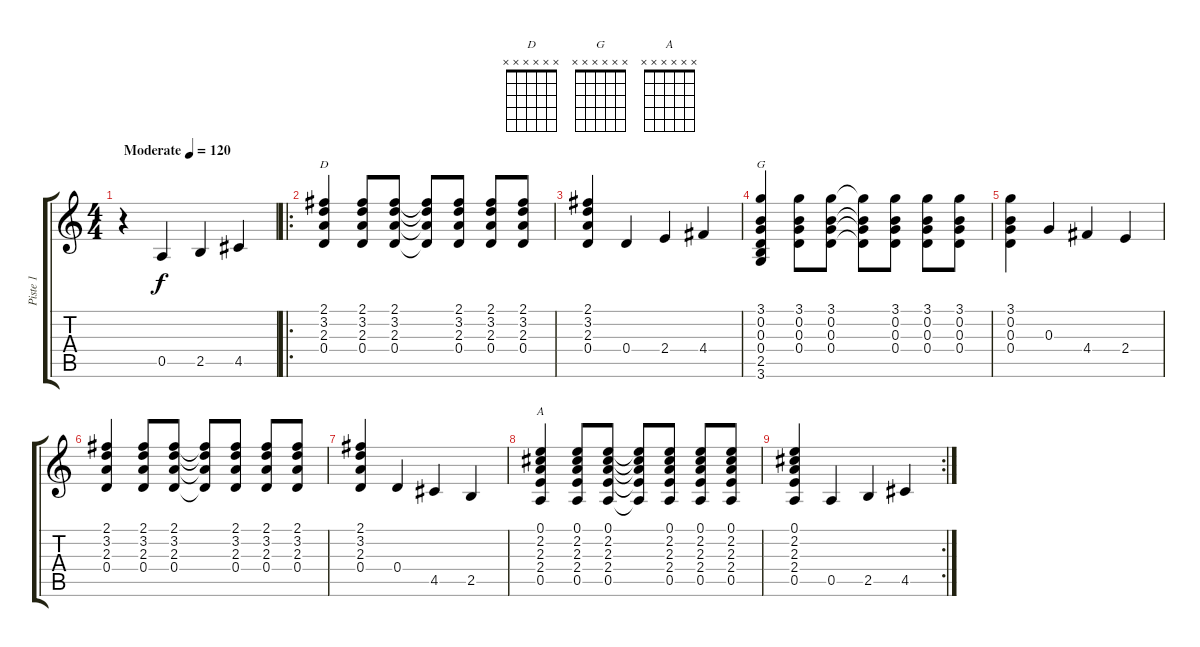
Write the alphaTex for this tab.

\track ("Piste 1" "Piste 1") {instrument acousticguitarsteel}
\staff {score tabs}
\tuning (E4 B3 G3 D3 A2 E2) {hide}
\chord ("D" x x x x x x)
\chord ("G" x x x x x x)
\chord ("A" x x x x x x)
\ts (4 4)
\tempo (120 "Moderate")
\clef g2
\ks c
r.4{dy f instrument acousticguitarsteel} 0.5.4 2.5.4 4.5.4 |
\ro
(2.1 3.2 2.3 0.4).4{ch "D"} (2.1 3.2 2.3 0.4).8 (2.1 3.2 2.3 0.4).8 (2.1{t} 3.2{t} 2.3{t} 0.4{t}).8 (2.1 3.2 2.3 0.4).8 (2.1 3.2 2.3 0.4).8 (2.1 3.2 2.3 0.4).8 |
(2.1 3.2 2.3 0.4).4 0.4.4 2.4.4 4.4.4 |
(3.1 0.2 0.3 0.4 2.5 3.6).4{ch "G"} (3.1 0.2 0.3 0.4).8 (3.1 0.2 0.3 0.4).8 (3.1{t} 0.2{t} 0.3{t} 0.4{t}).8 (3.1 0.2 0.3 0.4).8 (3.1 0.2 0.3 0.4).8 (3.1 0.2 0.3 0.4).8 |
(3.1 0.2 0.3 0.4).4 0.3.4 4.4.4 2.4.4 |
(2.1 3.2 2.3 0.4).4 (2.1 3.2 2.3 0.4).8 (2.1 3.2 2.3 0.4).8 (2.1{t} 3.2{t} 2.3{t} 0.4{t}).8 (2.1 3.2 2.3 0.4).8 (2.1 3.2 2.3 0.4).8 (2.1 3.2 2.3 0.4).8 |
(2.1 3.2 2.3 0.4).4 0.4.4 4.5.4 2.5.4 |
(0.1 2.2 2.3 2.4 0.5).4{ch "A"} (0.1 2.2 2.3 2.4 0.5).8 (0.1 2.2 2.3 2.4 0.5).8 (0.1{t} 2.2{t} 2.3{t} 2.4{t} 0.5{t}).8 (0.1 2.2 2.3 2.4 0.5).8 (0.1 2.2 2.3 2.4 0.5).8 (0.1 2.2 2.3 2.4 0.5).8 |
\rc 2
(0.1 2.2 2.3 2.4 0.5).4 0.5.4 2.5.4 4.5.4
